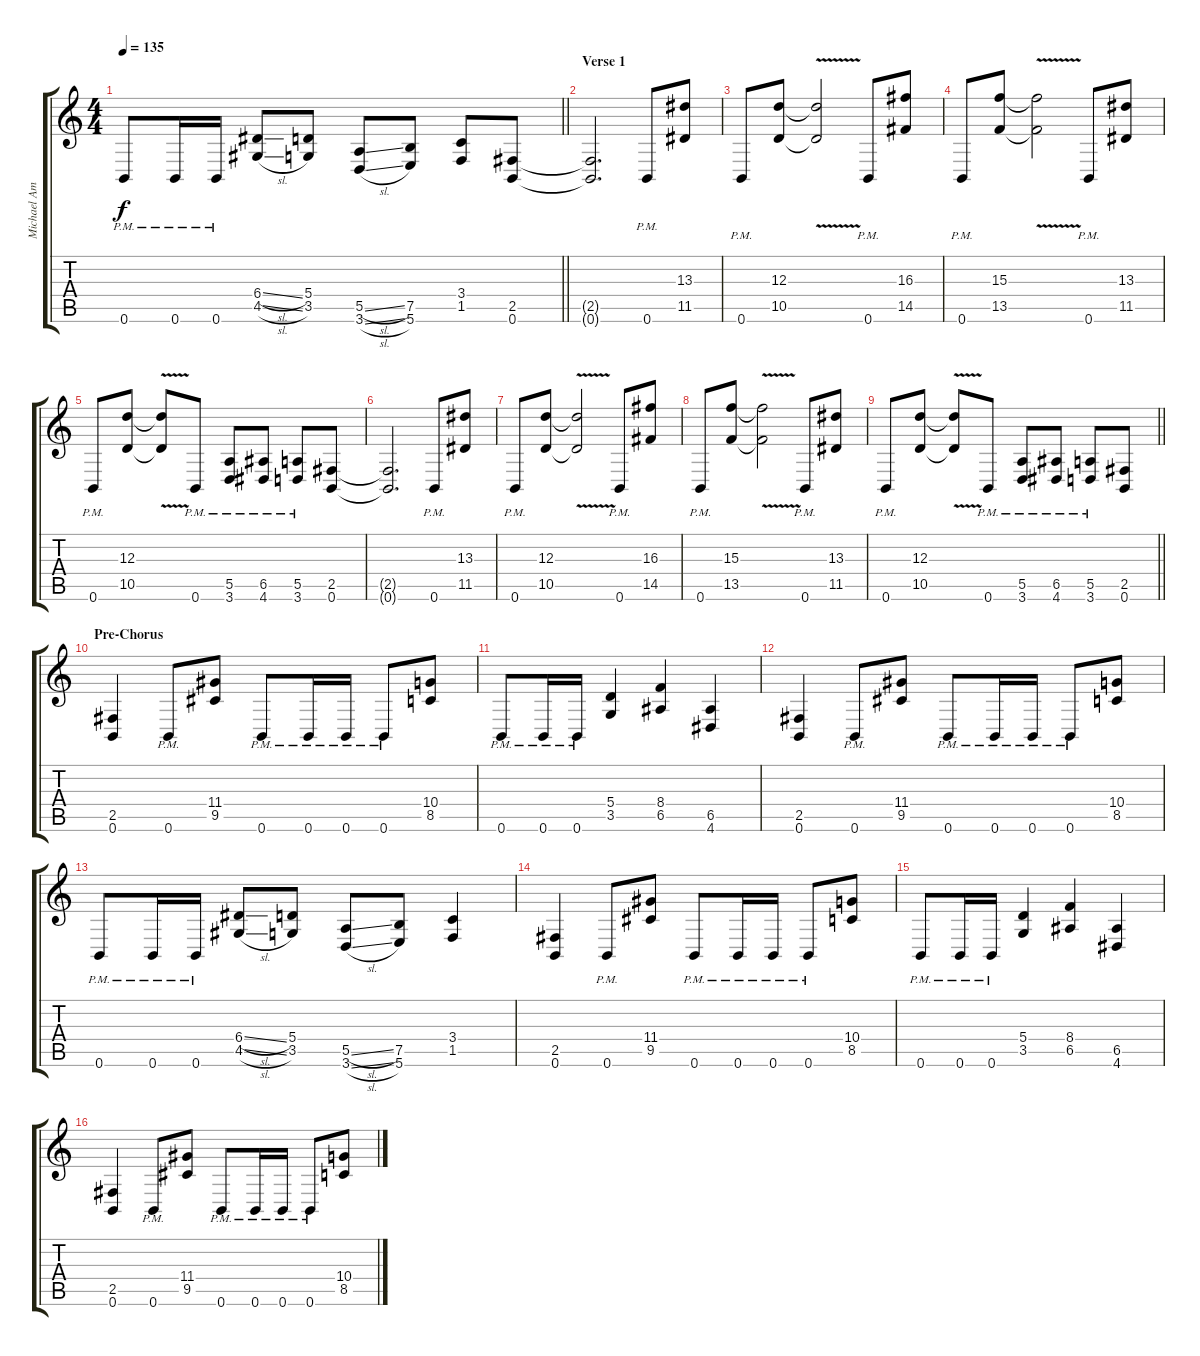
\track ("Michael Amott" "Michael Am") {instrument distortionguitar}
\staff {score tabs}
\tuning (B3 Gb3 D3 A2 E2 B1) {hide}
\ts (4 4)
\tempo 135
\clef g2
\barLineRight lightlight
\ks c
0.6{pm}.8{dy f} 0.6{pm}.16 0.6{pm}.16 (6.4{sl} 4.5{sl}).8 (5.4 3.5).8 (5.5{sl} 3.6{sl}).8 (7.5 5.6).8 (3.4 1.5).8 (2.5 0.6).8 |
\section ("" "Verse 1")
(2.5{t} 0.6{t}).2{d} 0.6{pm}.8 (13.3 11.5).8 |
0.6{pm}.8 (12.3 10.5).8 (12.3{v t} 10.5{v t}).2 0.6{pm}.8 (16.3 14.5).8 |
0.6{pm}.8 (15.3 13.5).8 (15.3{v t} 13.5{v t}).2 0.6{pm}.8 (13.3 11.5).8 |
0.6{pm}.8 (12.3 10.5).8 (12.3{v t} 10.5{v t}).8 0.6{pm}.8 (5.5 3.6{pm}).8 (6.5 4.6{pm}).8 (5.5 3.6{pm}).8 (2.5 0.6).8 |
(2.5{t} 0.6{t}).2{d} 0.6{pm}.8 (13.3 11.5).8 |
0.6{pm}.8 (12.3 10.5).8 (12.3{v t} 10.5{v t}).2 0.6{pm}.8 (16.3 14.5).8 |
0.6{pm}.8 (15.3 13.5).8 (15.3{v t} 13.5{v t}).2 0.6{pm}.8 (13.3 11.5).8 |
\barLineRight lightlight
0.6{pm}.8 (12.3 10.5).8 (12.3{v t} 10.5{v t}).8 0.6{pm}.8 (5.5 3.6{pm}).8 (6.5 4.6{pm}).8 (5.5 3.6{pm}).8 (2.5 0.6).8 |
\section ("" "Pre-Chorus")
(2.5 0.6).4 0.6{pm}.8 (11.4 9.5).8 0.6{pm}.8 0.6{pm}.16 0.6{pm}.16 0.6{pm}.8 (10.4 8.5).8 |
0.6{pm}.8 0.6{pm}.16 0.6{pm}.16 (5.4 3.5).4 (8.4 6.5).4 (6.5 4.6).4 |
(2.5 0.6).4 0.6{pm}.8 (11.4 9.5).8 0.6{pm}.8 0.6{pm}.16 0.6{pm}.16 0.6{pm}.8 (10.4 8.5).8 |
0.6{pm}.8 0.6{pm}.16 0.6{pm}.16 (6.4{sl} 4.5{sl}).8 (5.4 3.5).8 (5.5{sl} 3.6{sl}).8 (7.5 5.6).8 (3.4 1.5).4 |
(2.5 0.6).4 0.6{pm}.8 (11.4 9.5).8 0.6{pm}.8 0.6{pm}.16 0.6{pm}.16 0.6{pm}.8 (10.4 8.5).8 |
0.6{pm}.8 0.6{pm}.16 0.6{pm}.16 (5.4 3.5).4 (8.4 6.5).4 (6.5 4.6).4 |
(2.5 0.6).4 0.6{pm}.8 (11.4 9.5).8 0.6{pm}.8 0.6{pm}.16 0.6{pm}.16 0.6{pm}.8 (10.4 8.5).8
